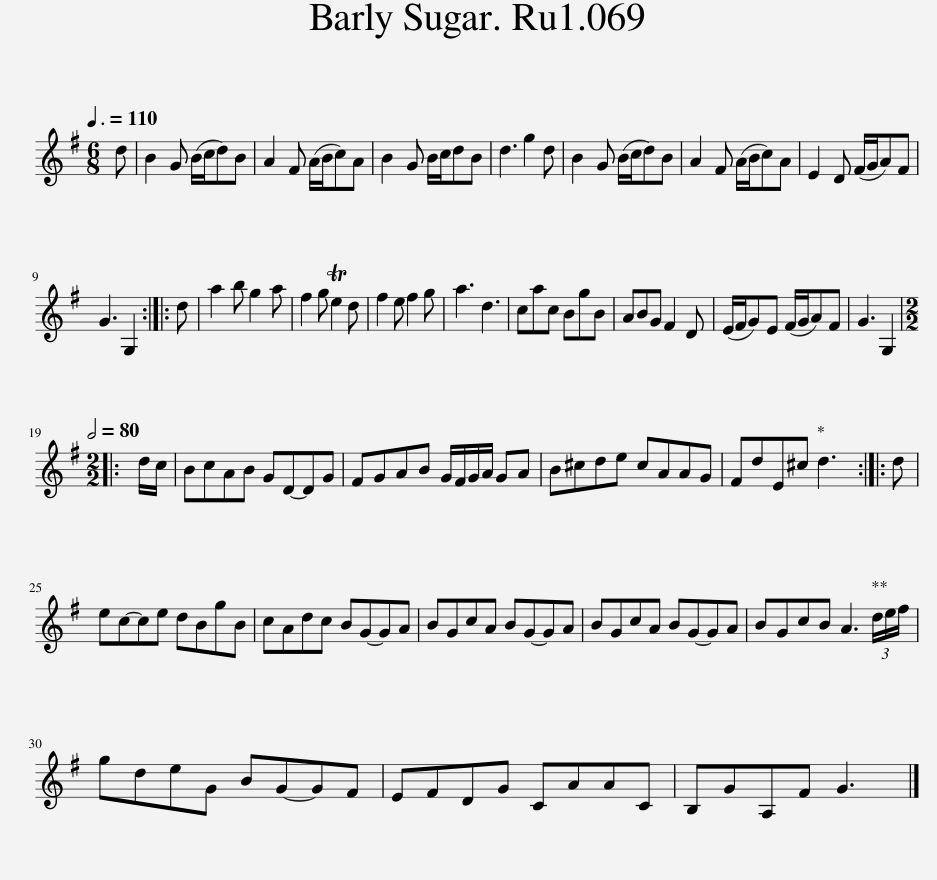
X:1
L:1/8
Q:3/8=110
M:6/8
I:linebreak $
K:G
V:1 treble
V:1
 d | B2 G (B/c/d)B | A2 F (A/B/c)A | B2 G B/c/dB | d3 g2 d | %5
 B2 G (B/c/d)B | A2 F (A/B/c)A | E2 D (F/G/A)F |$ G3 G,2 :: d | %10
 a2 b g2 a | f2 g Te2 d | f2 e f2 g | a3 d3 | cac BgB | %15
 ABG F2 D | (E/F/G)E (F/G/A)F | G3 G,2 |:$[M:2/2][Q:1/2=80] d/c/ | BcAB GD-DG | %20
 FGAB G/F/G/A/ GA | B^cde cAAG | FdE^c d3 :: d |$ ec-ce dBgB | %25
 cAdc BG-GA | BGcA BG-GA | BGcA BG-GA | BGcB A3 (3d/e/f/ |$ gdeG BG-GF | %30
 EFDG CAAC | B,GA,F G3 |] %32
